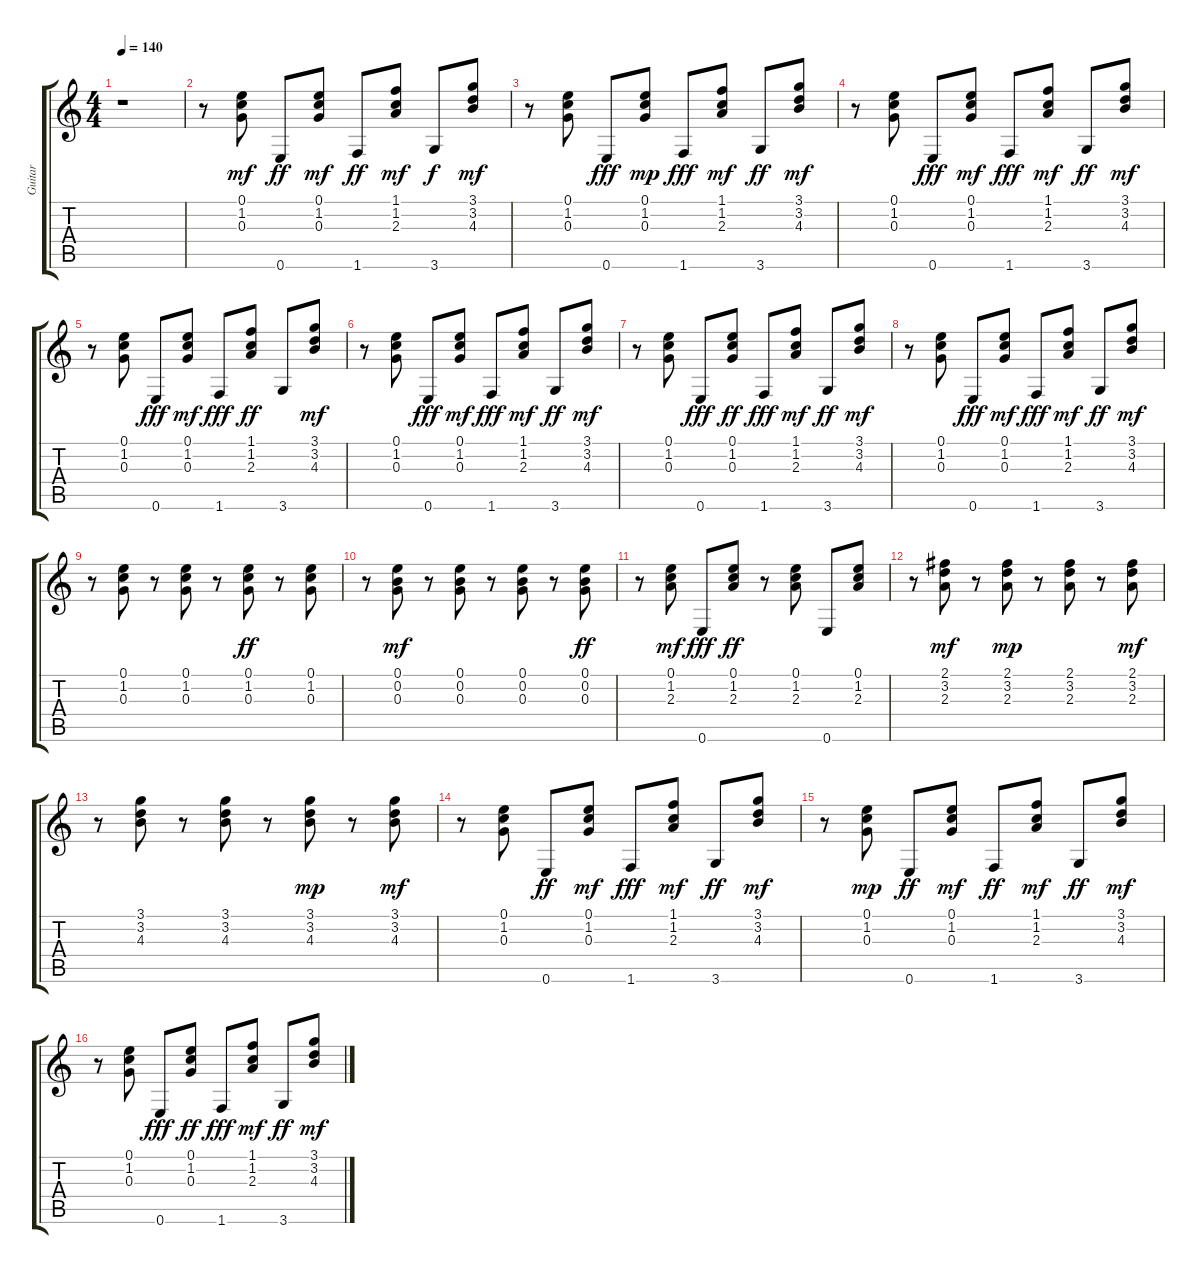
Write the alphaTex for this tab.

\track ("Guitar" "Guitar") {instrument acousticguitarsteel}
\staff {score tabs}
\tuning (E4 B3 G3 D3 A2 E2) {hide}
\ts (4 4)
\tempo 140
\clef g2
\ks c
r.1{dy mf instrument acousticguitarsteel} |
r.8 (0.1 1.2 0.3).8 0.6.8{dy ff} (0.1 1.2 0.3).8{dy mf} 1.6.8{dy ff} (1.1 1.2 2.3).8{dy mf} 3.6.8{dy f} (3.1 3.2 4.3).8{dy mf} |
r.8 (0.1 1.2 0.3).8 0.6.8{dy fff} (0.1 1.2 0.3).8{dy mp} 1.6.8{dy fff} (1.1 1.2 2.3).8{dy mf} 3.6.8{dy ff} (3.1 3.2 4.3).8{dy mf} |
r.8 (0.1 1.2 0.3).8 0.6.8{dy fff} (0.1 1.2 0.3).8{dy mf} 1.6.8{dy fff} (1.1 1.2 2.3).8{dy mf} 3.6.8{dy ff} (3.1 3.2 4.3).8{dy mf} |
r.8 (0.1 1.2 0.3).8 0.6.8{dy fff} (0.1 1.2 0.3).8{dy mf} 1.6.8{dy fff} (1.1 1.2 2.3).8{dy ff} 3.6.8 (3.1 3.2 4.3).8{dy mf} |
r.8 (0.1 1.2 0.3).8 0.6.8{dy fff} (0.1 1.2 0.3).8{dy mf} 1.6.8{dy fff} (1.1 1.2 2.3).8{dy mf} 3.6.8{dy ff} (3.1 3.2 4.3).8{dy mf} |
r.8 (0.1 1.2 0.3).8 0.6.8{dy fff} (0.1 1.2 0.3).8{dy ff} 1.6.8{dy fff} (1.1 1.2 2.3).8{dy mf} 3.6.8{dy ff} (3.1 3.2 4.3).8{dy mf} |
r.8 (0.1 1.2 0.3).8 0.6.8{dy fff} (0.1 1.2 0.3).8{dy mf} 1.6.8{dy fff} (1.1 1.2 2.3).8{dy mf} 3.6.8{dy ff} (3.1 3.2 4.3).8{dy mf} |
r.8 (0.1 1.2 0.3).8 r.8 (0.1 1.2 0.3).8 r.8 (0.1 1.2 0.3).8{dy ff} r.8 (0.1 1.2 0.3).8 |
r.8 (0.1 0.2 0.3).8{dy mf} r.8 (0.1 0.2 0.3).8 r.8 (0.1 0.2 0.3).8 r.8 (0.1 0.2 0.3).8{dy ff} |
r.8 (0.1 1.2 2.3).8{dy mf} 0.6.8{dy fff} (0.1 1.2 2.3).8{dy ff} r.8 (0.1 1.2 2.3).8 0.6.8 (0.1 1.2 2.3).8 |
r.8 (2.1 3.2 2.3).8{dy mf} r.8 (2.1 3.2 2.3).8{dy mp} r.8 (2.1 3.2 2.3).8 r.8 (2.1 3.2 2.3).8{dy mf} |
r.8 (3.1 3.2 4.3).8 r.8 (3.1 3.2 4.3).8 r.8 (3.1 3.2 4.3).8{dy mp} r.8 (3.1 3.2 4.3).8{dy mf} |
r.8 (0.1 1.2 0.3).8 0.6.8{dy ff} (0.1 1.2 0.3).8{dy mf} 1.6.8{dy fff} (1.1 1.2 2.3).8{dy mf} 3.6.8{dy ff} (3.1 3.2 4.3).8{dy mf} |
r.8 (0.1 1.2 0.3).8{dy mp} 0.6.8{dy ff} (0.1 1.2 0.3).8{dy mf} 1.6.8{dy ff} (1.1 1.2 2.3).8{dy mf} 3.6.8{dy ff} (3.1 3.2 4.3).8{dy mf} |
r.8 (0.1 1.2 0.3).8 0.6.8{dy fff} (0.1 1.2 0.3).8{dy ff} 1.6.8{dy fff} (1.1 1.2 2.3).8{dy mf} 3.6.8{dy ff} (3.1 3.2 4.3).8{dy mf}
